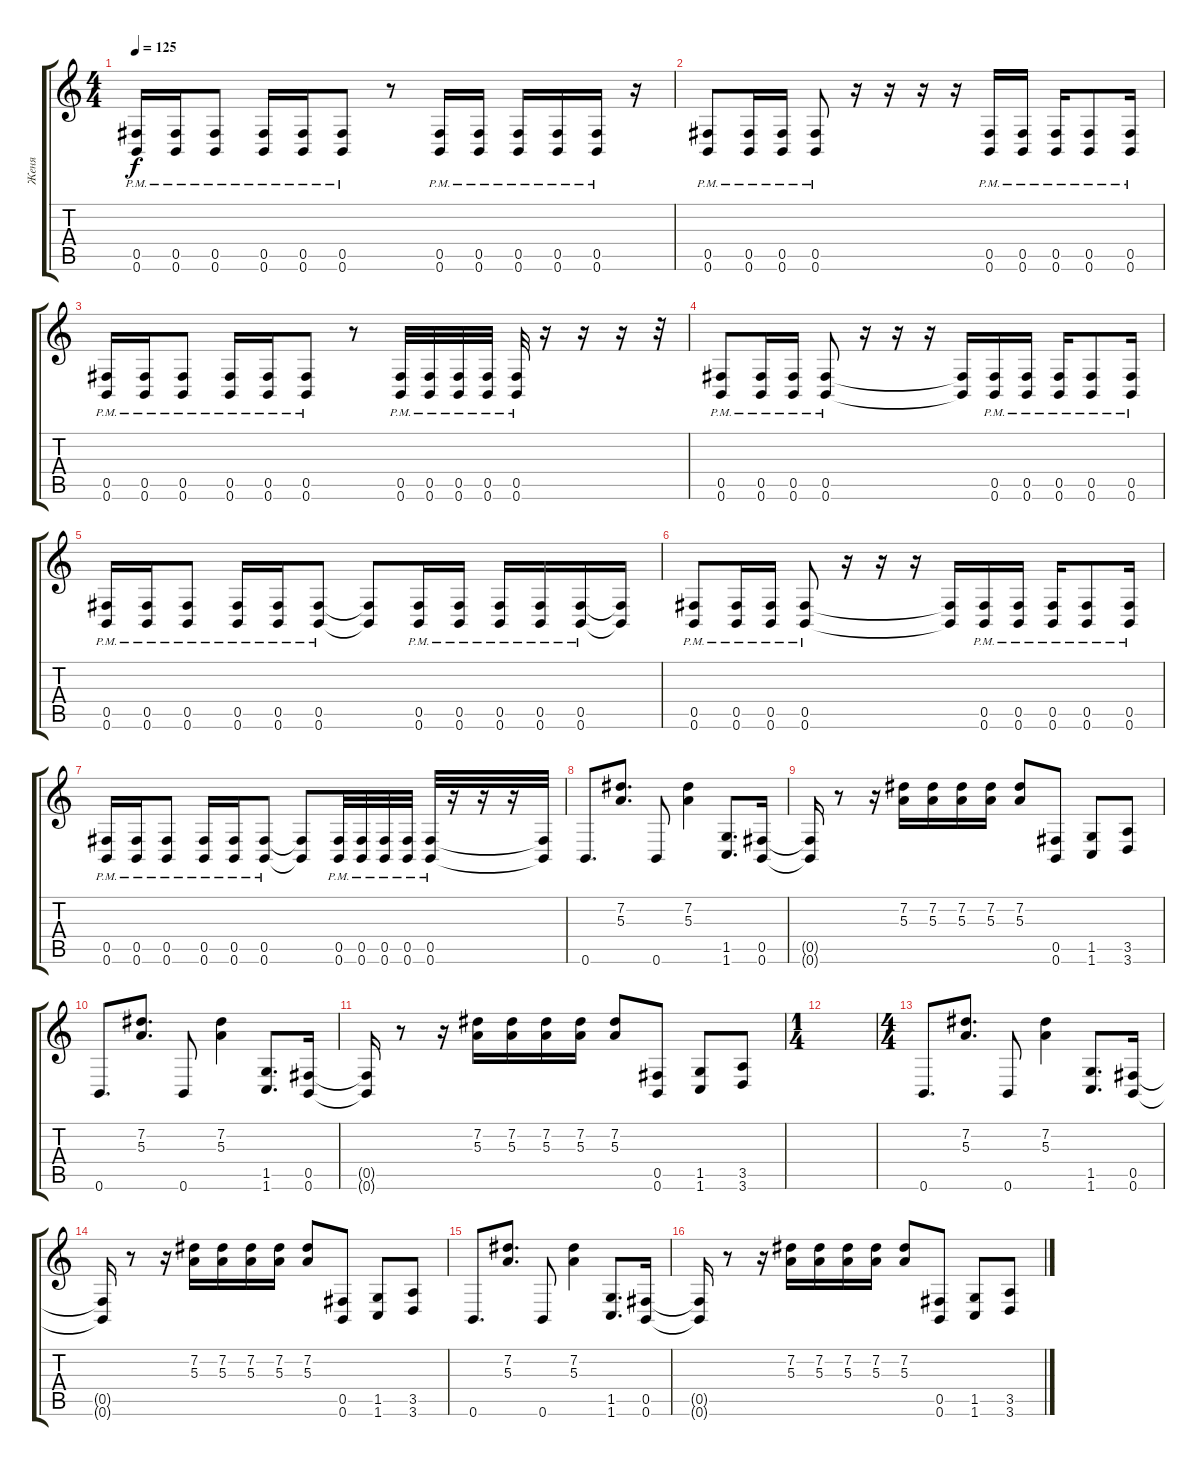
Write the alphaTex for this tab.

\track ("Женя" "Женя") {instrument distortionguitar}
\staff {score tabs}
\tuning (Db4 Ab3 E3 B2 Gb2 B1) {hide}
\ts (4 4)
\tempo 125
\clef g2
\ks c
(0.5{pm} 0.6{pm}).16{dy f} (0.5{pm} 0.6{pm}).16 (0.5{pm} 0.6{pm}).8 (0.5{pm} 0.6{pm}).16 (0.5{pm} 0.6{pm}).16 (0.5{pm} 0.6{pm}).8 r.8 (0.5{pm} 0.6{pm}).16 (0.5{pm} 0.6{pm}).16 (0.5{pm} 0.6{pm}).16 (0.5{pm} 0.6{pm}).16 (0.5{pm} 0.6{pm}).16 r.16 |
(0.5{pm} 0.6{pm}).8 (0.5{pm} 0.6{pm}).16 (0.5{pm} 0.6{pm}).16 (0.5{pm} 0.6{pm}).8 r.16 r.16 r.16 r.16 (0.5{pm} 0.6{pm}).16 (0.5{pm} 0.6{pm}).16 (0.5{pm} 0.6{pm}).16 (0.5{pm} 0.6{pm}).8 (0.5{pm} 0.6{pm}).16 |
(0.5{pm} 0.6{pm}).16 (0.5{pm} 0.6{pm}).16 (0.5{pm} 0.6{pm}).8 (0.5{pm} 0.6{pm}).16 (0.5{pm} 0.6{pm}).16 (0.5{pm} 0.6{pm}).8 r.8 (0.5{pm} 0.6{pm}).32 (0.5{pm} 0.6{pm}).32 (0.5{pm} 0.6{pm}).32 (0.5{pm} 0.6{pm}).32 (0.5{pm} 0.6{pm}).32 r.16 r.16 r.16 r.32 |
(0.5{pm} 0.6{pm}).8 (0.5{pm} 0.6{pm}).16 (0.5{pm} 0.6{pm}).16 (0.5{pm} 0.6{pm}).8 r.16 r.16 r.16 (0.5{t} 0.6{t}).16 (0.5{pm} 0.6{pm}).16 (0.5{pm} 0.6{pm}).16 (0.5{pm} 0.6{pm}).16 (0.5{pm} 0.6{pm}).8 (0.5{pm} 0.6{pm}).16 |
(0.5{pm} 0.6{pm}).16 (0.5{pm} 0.6{pm}).16 (0.5{pm} 0.6{pm}).8 (0.5{pm} 0.6{pm}).16 (0.5{pm} 0.6{pm}).16 (0.5{pm} 0.6{pm}).8 (0.5{t} 0.6{t}).8 (0.5{pm} 0.6{pm}).16 (0.5{pm} 0.6{pm}).16 (0.5{pm} 0.6{pm}).16 (0.5{pm} 0.6{pm}).16 (0.5{pm} 0.6{pm}).16 (0.5{t} 0.6{t}).16 |
(0.5{pm} 0.6{pm}).8 (0.5{pm} 0.6{pm}).16 (0.5{pm} 0.6{pm}).16 (0.5{pm} 0.6{pm}).8 r.16 r.16 r.16 (0.5{t} 0.6{t}).16 (0.5{pm} 0.6{pm}).16 (0.5{pm} 0.6{pm}).16 (0.5{pm} 0.6{pm}).16 (0.5{pm} 0.6{pm}).8 (0.5{pm} 0.6{pm}).16 |
(0.5{pm} 0.6{pm}).16 (0.5{pm} 0.6{pm}).16 (0.5{pm} 0.6{pm}).8 (0.5{pm} 0.6{pm}).16 (0.5{pm} 0.6{pm}).16 (0.5{pm} 0.6{pm}).8 (0.5{t} 0.6{t}).8 (0.5{pm} 0.6{pm}).32 (0.5{pm} 0.6{pm}).32 (0.5{pm} 0.6{pm}).32 (0.5{pm} 0.6{pm}).32 (0.5{pm} 0.6{pm}).32 r.16 r.16 r.16 (0.5{t} 0.6{t}).32 |
0.6.8{d} (7.2 5.3).8{d} 0.6.8 (7.2 5.3).4 (1.5 1.6).8{d} (0.5 0.6).16 |
(0.5{t} 0.6{t}).16 r.8 r.16 (7.2 5.3).16 (7.2 5.3).16 (7.2 5.3).16 (7.2 5.3).16 (7.2 5.3).8 (0.5 0.6).8 (1.5 1.6).8 (3.5 3.6).8 |
0.6.8{d} (7.2 5.3).8{d} 0.6.8 (7.2 5.3).4 (1.5 1.6).8{d} (0.5 0.6).16 |
(0.5{t} 0.6{t}).16 r.8 r.16 (7.2 5.3).16 (7.2 5.3).16 (7.2 5.3).16 (7.2 5.3).16 (7.2 5.3).8 (0.5 0.6).8 (1.5 1.6).8 (3.5 3.6).8 |
\ts (1 4)
|
\ts (4 4)
0.6.8{d} (7.2 5.3).8{d} 0.6.8 (7.2 5.3).4 (1.5 1.6).8{d} (0.5 0.6).16 |
(0.5{t} 0.6{t}).16 r.8 r.16 (7.2 5.3).16 (7.2 5.3).16 (7.2 5.3).16 (7.2 5.3).16 (7.2 5.3).8 (0.5 0.6).8 (1.5 1.6).8 (3.5 3.6).8 |
0.6.8{d} (7.2 5.3).8{d} 0.6.8 (7.2 5.3).4 (1.5 1.6).8{d} (0.5 0.6).16 |
(0.5{t} 0.6{t}).16 r.8 r.16 (7.2 5.3).16 (7.2 5.3).16 (7.2 5.3).16 (7.2 5.3).16 (7.2 5.3).8 (0.5 0.6).8 (1.5 1.6).8 (3.5 3.6).8
